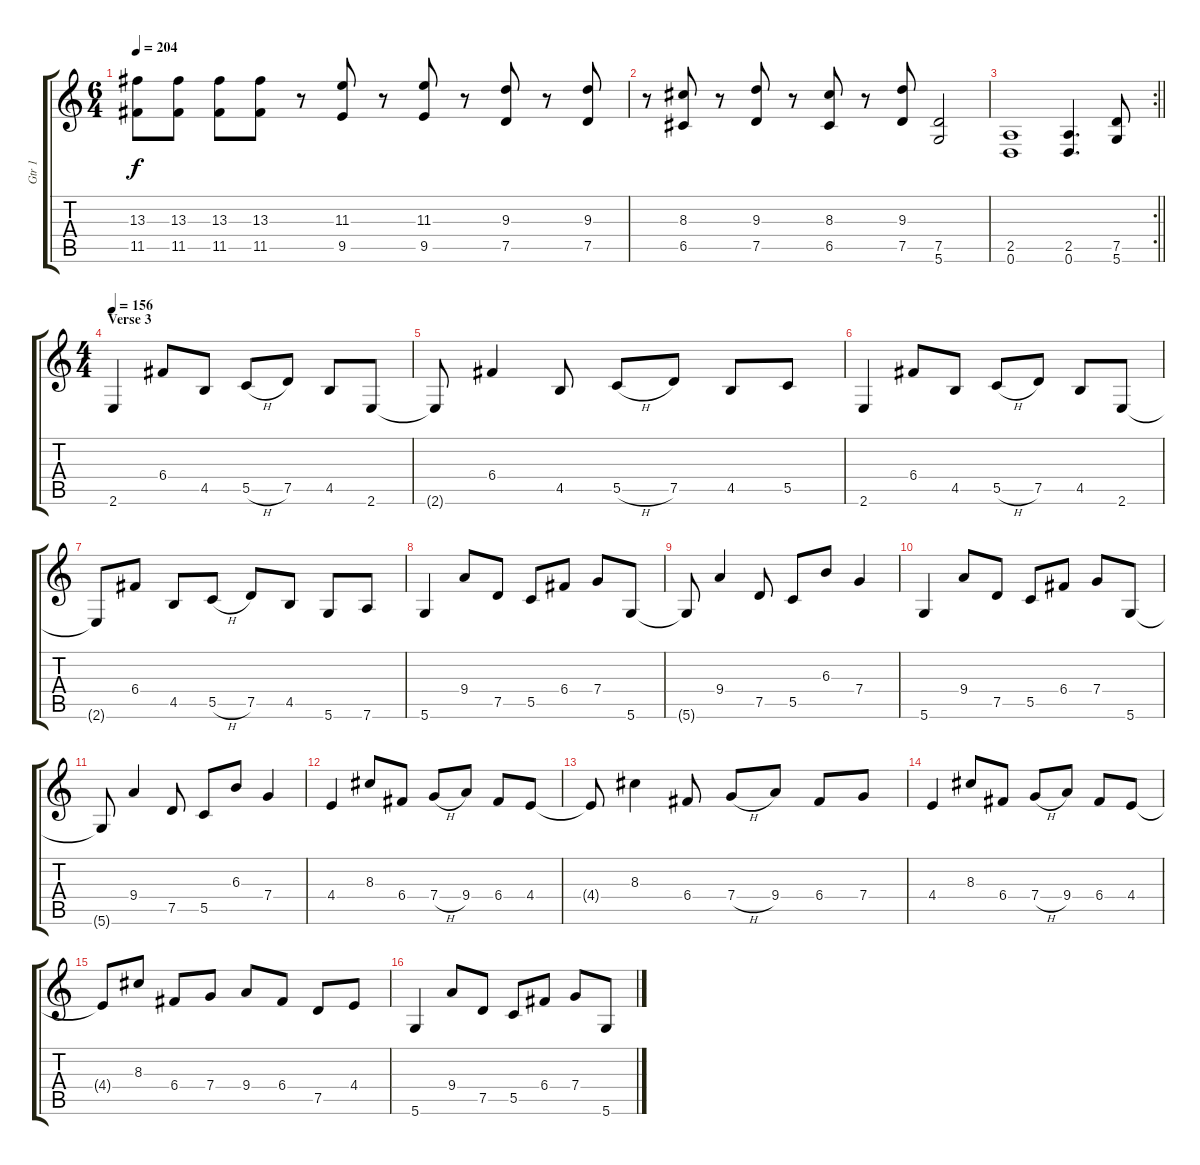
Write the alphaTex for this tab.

\track ("Gtr 1" "Gtr 1") {instrument distortionguitar}
\staff {score tabs}
\tuning (D4 A3 F3 C3 G2 D2) {hide}
\ts (6 4)
\tempo 204
\clef g2
\ks c
(13.3 11.5).8{dy f} (13.3 11.5).8 (13.3 11.5).8 (13.3 11.5).8 r.8 (11.3 9.5).8 r.8 (11.3 9.5).8 r.8 (9.3 7.5).8 r.8 (9.3 7.5).8 |
r.8 (8.3 6.5).8 r.8 (9.3 7.5).8 r.8 (8.3 6.5).8 r.8 (9.3 7.5).8 (7.5 5.6).2 |
\rc 2
\barLineRight lightlight
(2.5 0.6).1 (2.5 0.6).4{d} (7.5 5.6).8 |
\ts (4 4)
\section ("" "Verse 3")
\tempo 156
2.6.4 6.4.8 4.5.8 5.5{h}.8 7.5.8 4.5.8 2.6.8 |
2.6{t}.8 6.4.4 4.5.8 5.5{h}.8 7.5.8 4.5.8 5.5.8 |
2.6.4 6.4.8 4.5.8 5.5{h}.8 7.5.8 4.5.8 2.6.8 |
2.6{t}.8 6.4.8 4.5.8 5.5{h}.8 7.5.8 4.5.8 5.6.8 7.6.8 |
5.6.4 9.4.8 7.5.8 5.5.8 6.4.8 7.4.8 5.6.8 |
5.6{t}.8 9.4.4 7.5.8 5.5.8 6.3.8 7.4.4 |
5.6.4 9.4.8 7.5.8 5.5.8 6.4.8 7.4.8 5.6.8 |
5.6{t}.8 9.4.4 7.5.8 5.5.8 6.3.8 7.4.4 |
4.4.4 8.3.8 6.4.8 7.4{h}.8 9.4.8 6.4.8 4.4.8 |
4.4{t}.8 8.3.4 6.4.8 7.4{h}.8 9.4.8 6.4.8 7.4.8 |
4.4.4 8.3.8 6.4.8 7.4{h}.8 9.4.8 6.4.8 4.4.8 |
4.4{t}.8 8.3.8 6.4.8 7.4.8 9.4.8 6.4.8 7.5.8 4.4.8 |
5.6.4 9.4.8 7.5.8 5.5.8 6.4.8 7.4.8 5.6.8
